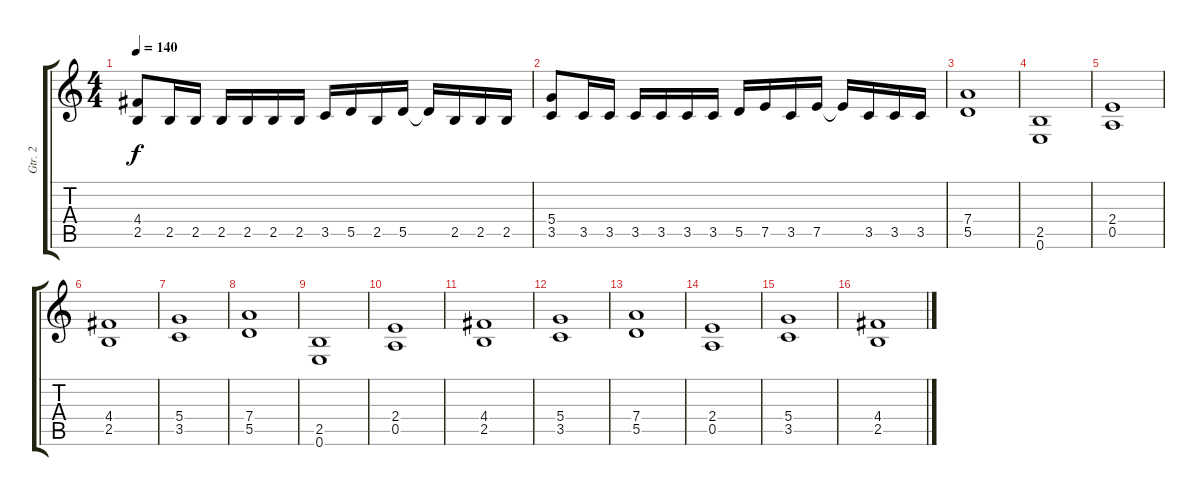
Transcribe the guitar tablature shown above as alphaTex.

\track ("Gtr. 2" "Gtr. 2") {instrument distortionguitar}
\staff {score tabs}
\tuning (E4 B3 G3 D3 A2 E2) {hide}
\ts (4 4)
\tempo 140
\clef g2
\ks c
(4.4 2.5).8{dy f} 2.5.16 2.5.16 2.5.16 2.5.16 2.5.16 2.5.16 3.5.16 5.5.16 2.5.16 5.5.16 5.5{t}.16 2.5.16 2.5.16 2.5.16 |
(5.4 3.5).8 3.5.16 3.5.16 3.5.16 3.5.16 3.5.16 3.5.16 5.5.16 7.5.16 3.5.16 7.5.16 7.5{t}.16 3.5.16 3.5.16 3.5.16 |
(7.4 5.5).1 |
(2.5 0.6).1 |
(2.4 0.5).1 |
(4.4 2.5).1 |
(5.4 3.5).1 |
(7.4 5.5).1 |
(2.5 0.6).1 |
(2.4 0.5).1 |
(4.4 2.5).1 |
(5.4 3.5).1 |
(7.4 5.5).1 |
(2.4 0.5).1 |
(5.4 3.5).1 |
(4.4 2.5).1
